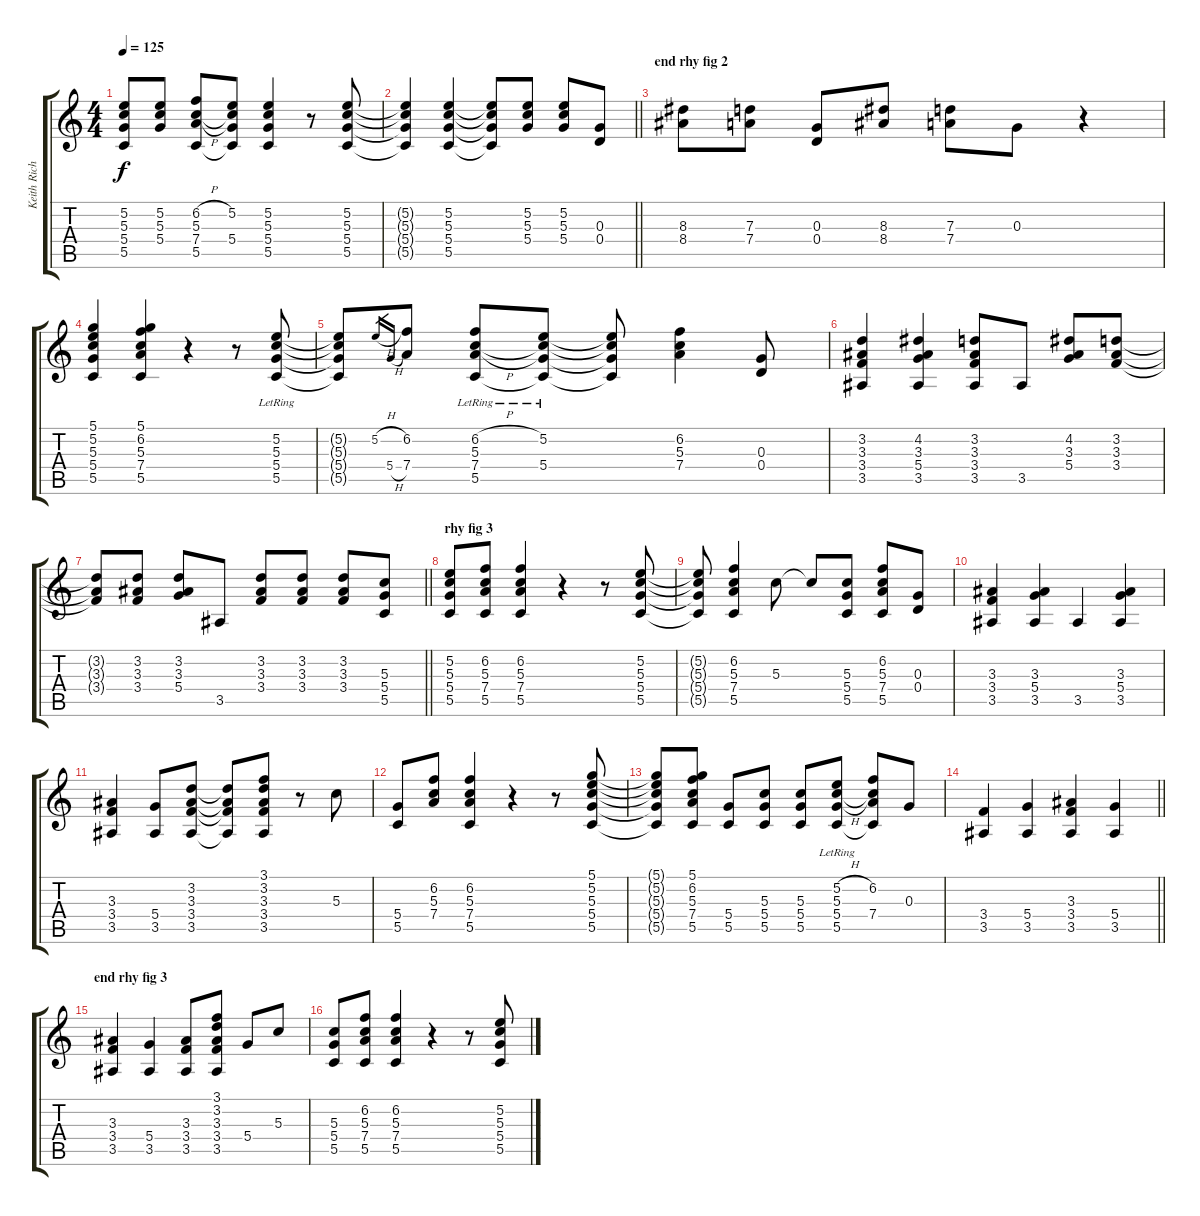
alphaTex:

\track ("Keith Richards" "Keith Rich") {instrument electricguitarjazz}
\staff {score tabs}
\tuning (D4 B3 G3 D3 G2 D2) {hide}
\ts (4 4)
\tempo 125
\clef g2
\ks c
(5.2{t} 5.3{t} 5.4{t} 5.5{t}).8{dy f} (5.2 5.3 5.4).8 (6.2{h} 5.3 7.4{h} 5.5).8 (5.2 5.3{t} 5.4 5.5{t}).8 (5.2 5.3 5.4 5.5).4 r.8 (5.2 5.3 5.4 5.5).8 |
\barLineRight lightlight
(5.2{t} 5.3{t} 5.4{t} 5.5{t}).4 (5.2 5.3 5.4 5.5).4 (5.2{t} 5.3{t} 5.4{t} 5.5{t}).8 (5.2 5.3 5.4).8 (5.2 5.3 5.4).8 (0.3 0.4).8 |
\section ("" "end rhy fig 2")
(8.3 8.4).8 (7.3 7.4).8 (0.3 0.4).8 (8.3 8.4).8 (7.3 7.4).8 0.3.8 r.4 |
(5.1 5.2 5.3 5.4 5.5).4 (5.1 6.2 5.3 7.4 5.5).4 r.4 r.8 (5.2{lr} 5.3{lr} 5.4{lr} 5.5{lr}).8 |
(5.2{t} 5.3{t} 5.4{t} 5.5{t}).8 5.2{h}.16{gr} 5.4{h}.16{gr} (6.2 7.4).8 (6.2{h} 5.3{lr} 7.4{h} 5.5{lr}).8 (5.2{lr} 5.3{t} 5.4{lr} 5.5{t}).8 (5.2{t} 5.3{t} 5.4{t} 5.5{t}).8 (6.2 5.3 7.4).4 (0.3 0.4).8 |
(3.2 3.3 3.4 3.5).4 (4.2 3.3 5.4 3.5).4 (3.2 3.3 3.4 3.5).8 3.5.8 (4.2 3.3 5.4).8 (3.2 3.3 3.4).8 |
\barLineRight lightlight
(3.2{t} 3.3{t} 3.4{t}).8 (3.2 3.3 3.4).8 (3.2 3.3 5.4).8 3.5.8 (3.2 3.3 3.4).8 (3.2 3.3 3.4).8 (3.2 3.3 3.4).8 (5.3 5.4 5.5).8 |
\section ("" "rhy fig 3")
(5.2 5.3 5.4 5.5).8 (6.2 5.3 7.4 5.5).8 (6.2 5.3 7.4 5.5).4 r.4 r.8 (5.2 5.3 5.4 5.5).8 |
(5.2{t} 5.3{t} 5.4{t} 5.5{t}).8 (6.2 5.3 7.4 5.5).4 5.3.8 5.3{t}.8 (5.3 5.4 5.5).8 (6.2 5.3 7.4 5.5).8 (0.3 0.4).8 |
(3.3 3.4 3.5).4 (3.3 5.4 3.5).4 3.5.4 (3.3 5.4 3.5).4 |
(3.3 3.4 3.5).4 (5.4 3.5).8 (3.2 3.3 3.4 3.5).8 (3.2{t} 3.3{t} 3.4{t} 3.5{t}).8 (3.1 3.2 3.3 3.4 3.5).8 r.8 5.3.8 |
(5.4 5.5).8 (6.2 5.3 7.4).8 (6.2 5.3 7.4 5.5).4 r.4 r.8 (5.1 5.2 5.3 5.4 5.5).8 |
(5.1{t} 5.2{t} 5.3{t} 5.4{t} 5.5{t}).8 (5.1 6.2 5.3 7.4 5.5).8 (5.4 5.5).8 (5.3 5.4 5.5).8 (5.3 5.4 5.5).8 (5.2{h} 5.3{lr} 5.4{h} 5.5{lr}).8 (6.2 5.3{t} 7.4 5.5{t}).8 0.3.8 |
\barLineRight lightlight
(3.4 3.5).4 (5.4 3.5).4 (3.3 3.4 3.5).4 (5.4 3.5).4 |
\section ("" "end rhy fig 3")
(3.3 3.4 3.5).4 (5.4 3.5).4 (3.3 3.4 3.5).8 (3.1 3.2 3.3 3.4 3.5).8 5.4.8 5.3.8 |
(5.3 5.4 5.5).8 (6.2 5.3 7.4 5.5).8 (6.2 5.3 7.4 5.5).4 r.4 r.8 (5.2 5.3 5.4 5.5).8
